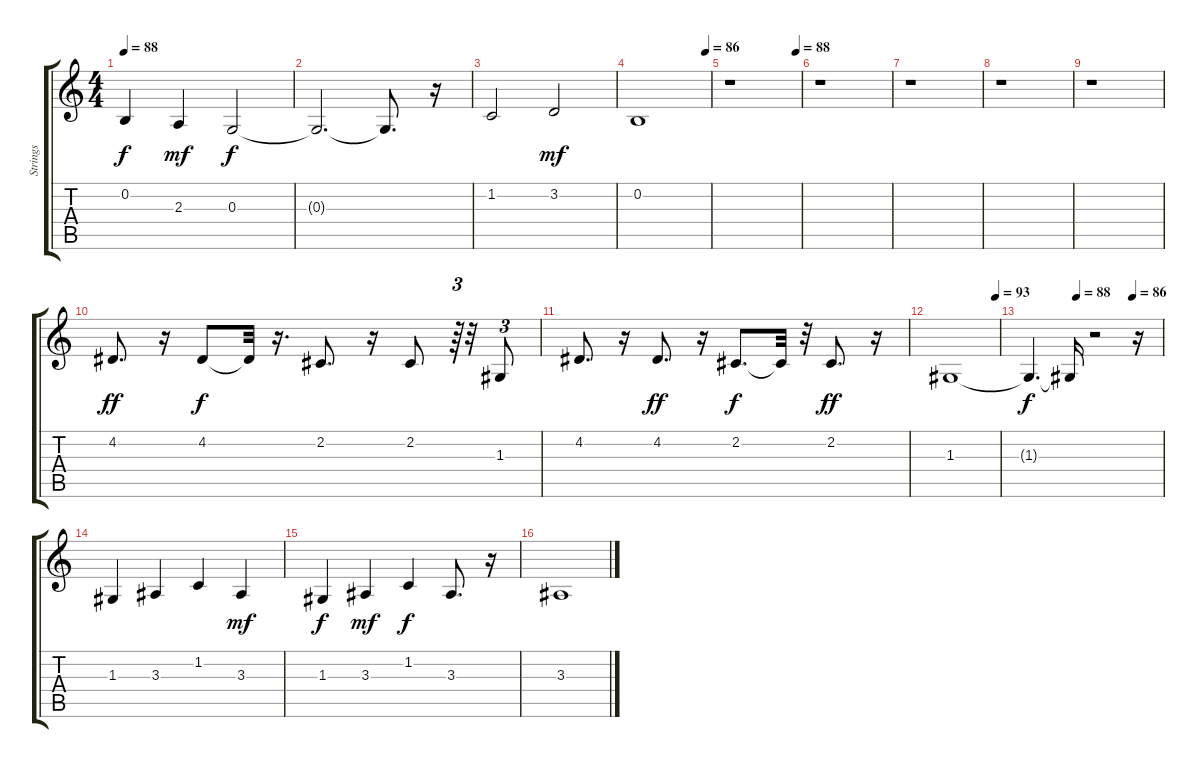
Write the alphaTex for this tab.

\track ("Strings" "Strings") {instrument stringensemble1}
\staff {score tabs}
\tuning (E4 B3 G3 D3 A2 E2) {hide}
\ts (4 4)
\tempo 88
\clef g2
\ks c
0.2.4{dy f} 2.3.4{dy mf} 0.3.2{dy f} |
0.3{t}.2{d} 0.3{t}.8{d} r.16 |
1.2.2 3.2.2{dy mf} |
\tempo (86 0.9375)
0.2.1 |
\tempo (88 0.9375)
r.1 |
r.1 |
r.1 |
r.1 |
r.1 |
4.2.8{d dy ff} r.16 4.2.8{dy f} 4.2{t}.32 r.16{d} 2.2.8{d} r.16 2.2.8 r.64{tu (3 2)} r.32 1.3.8{tu (3 2)} |
4.2.8{d} r.16 4.2.8{d dy ff} r.16 2.2.8{d dy f} 2.2{t}.32 r.32 2.2.8{d dy ff} r.16 |
\tempo (93 0.9375)
1.3.1 |
\tempo (88 0.3645833333333333)
\tempo (86 0.78125)
1.3{t}.4{d dy f} 1.3{t}.16 r.2 r.16 |
1.3.4 3.3.4 1.2.4 3.3.4{dy mf} |
1.3.4{dy f} 3.3.4{dy mf} 1.2.4{dy f} 3.3.8{d} r.16 |
3.3.1
